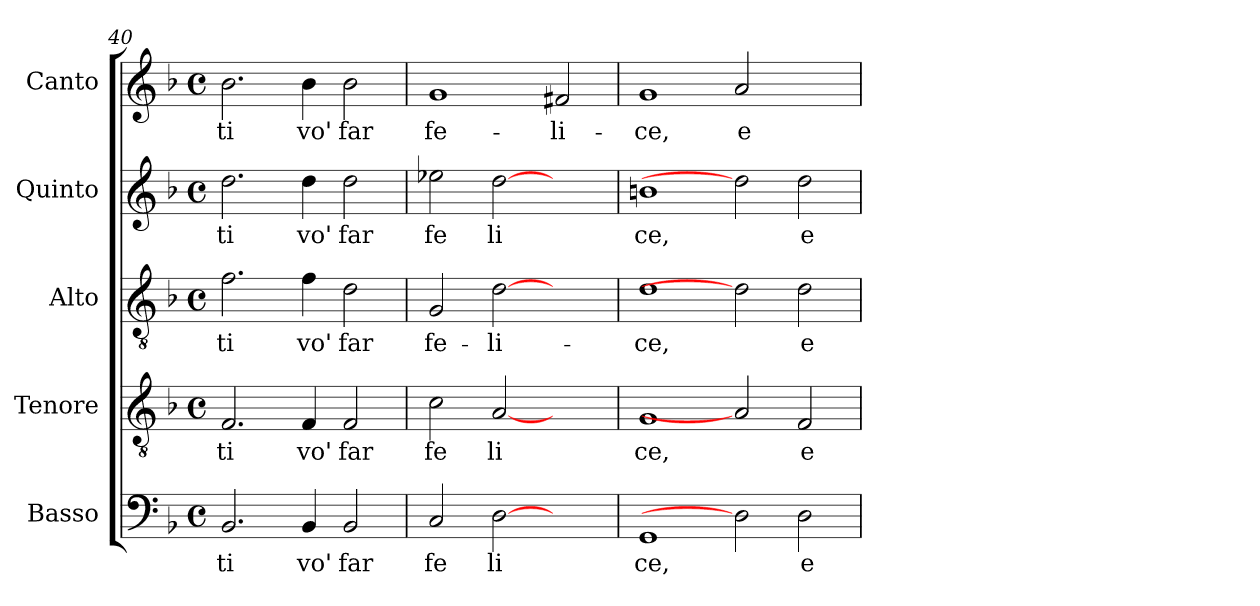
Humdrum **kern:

**kern	**text	**kern	**text	**kern	**text	**kern	**text	**kern	**text
*part5	*part5	*part4	*part4	*part3	*part3	*part2	*part2	*part1	*part1
*staff5	*staff5	*staff4	*staff4	*staff3	*staff3	*staff2	*staff2	*staff1	*staff1
*I"Basso	*	*I"Tenore	*	*I"Alto	*	*I"Quinto	*	*I"Canto	*
*clefF4	*	*clefGv2	*	*clefGv2	*	*clefG2	*	*clefG2	*
*ITrd-3c-5	*	*ITrd-3c-5	*	*ITrd-3c-5	*	*	*	*ITrd-3c-5	*
*k[b-e-]	*	*k[b-e-]	*	*k[b-e-]	*	*k[b-]	*	*k[b-e-]	*
*B-:	*	*B-:	*	*B-:	*	*F:	*	*B-:	*
*M4/4	*	*M4/4	*	*M4/4	*	*M4/4	*	*M4/4	*
*met(c)	*	*met(c)	*	*met(c)	*	*met(c)	*	*met(c)	*
=40	=40	=40	=40	=40	=40	=40	=40	=40	=40
!	!LO:LY:b:cj	!	!LO:LY:b:cj	!	!LO:LY:b:cj	!	!LO:LY:b:cj	!	!LO:LY:b:cj
2.E-/	ti	2.B-/	ti	2.b-\	ti	2.dd\	ti	2.ee-\	ti
!	!LO:LY:b:cj	!	!LO:LY:b:cj	!	!LO:LY:b:cj	!	!LO:LY:b:cj	!	!LO:LY:b:cj
4E-/	vo'	4B-/	vo'	4b-\	vo'	4dd\	vo'	4ee-\	vo'
!	!LO:LY:b:cj	!	!LO:LY:b:cj	!	!LO:LY:b:cj	!	!LO:LY:b:cj	!	!LO:LY:b:cj
2E-/	far	2B-/	far	2g\	far	2dd\	far	2ee-\	far
=41	=41	=41	=41	=41	=41	=41	=41	=41	=41
!	!LO:LY:b:cj	!	!LO:LY:b:cj	!	!LO:LY:b:cj	!	!LO:LY:b:cj	!	!LO:LY:b:cj
2F/	fe	2f\	fe	2c/	fe-	2ee-X\	fe	1cc	fe-
!	!LO:LY:b:cj	!	!LO:LY:b:cj	!	!LO:LY:b:cj	!	!LO:LY:b:cj	!	!
[2G	li	[2d	li	[2g	-li-	[2dd	li	.	.
!	!	!	!	!	!	!	!	!	!LO:LY:b:cj
2ryy	.	2ryy	.	2ryy	.	2ryy	.	2bn/	-li-
=42	=42	=42	=42	=42	=42	=42	=42	=42	=42
!	!LO:LY:b:cj	!	!LO:LY:b:cj	!	!LO:LY:b:cj	!	!LO:LY:b:cj	!	!LO:LY:b:cj
1C	ce,	1c	ce,	1g	-ce,	1bn	ce,	1cc	-ce,
!	!	!	!	!	!	!	!	!	!LO:LY:b:cj
2G]	.	2d]	.	2g]	.	2dd]	.	2dd/	e
!	!LO:LY:b:cj	!	!LO:LY:b:cj	!	!LO:LY:b:cj	!	!LO:LY:b:cj	!	!
2G\	e	2B-/	e	2g\	e	2dd\	e	2ryy	.
=	=	=	=	=	=	=	=	=	=
*-	*-	*-	*-	*-	*-	*-	*-	*-	*-
